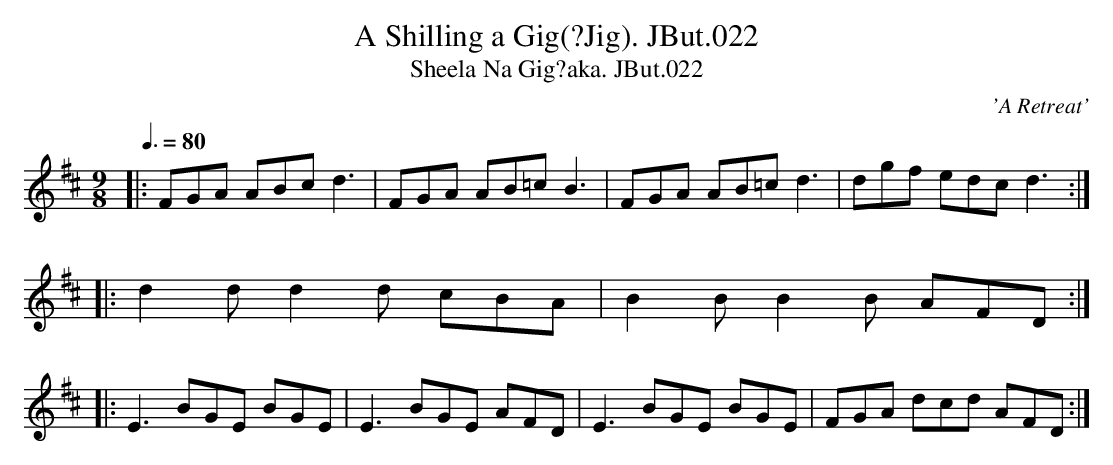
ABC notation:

X:1
T:Shilling a Gig(?Jig). JBut.022, A
T:Sheela Na Gig?aka. JBut.022
C:'A Retreat'
M:9/8
L:1/8
Q:3/8=80
K:D
|:FGA ABcd3|FGA AB=cB3|FGA AB=cd3|dgf edcd3:|
|:d2dd2d cBA|B2BB2B AFD:|
|:E3BGE BGE|E3BGE AFD|E3BGE BGE|FGA dcd AFD:|
